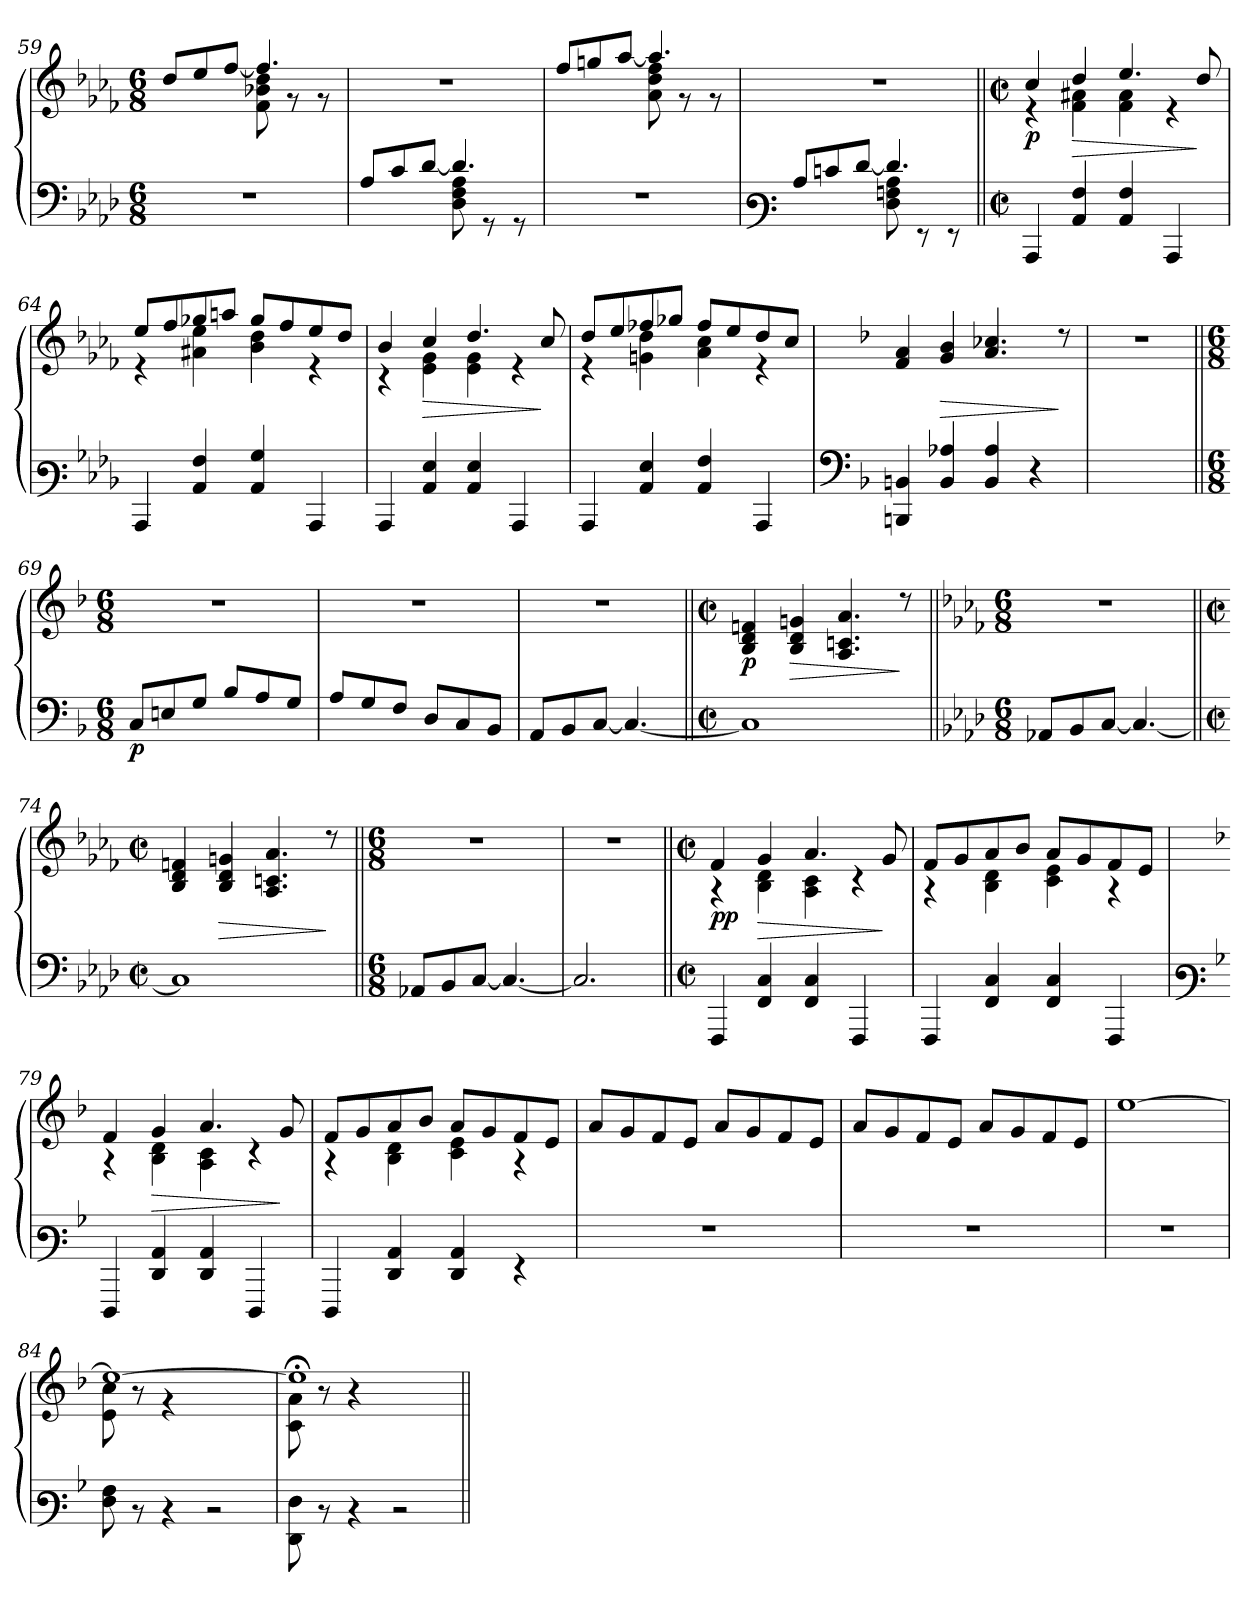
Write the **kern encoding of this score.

**kern	**kern	**dynam
*part1	*part1	*part1
*staff2	*staff1	*staff1/2
*clefF4	*clefG3	*
*k[b-e-a-d-]	*k[b-e-a-d-]	*
*M6/8	*M6/8	*
=59	=59	=59
*	*^	*
2.r	8b-/L	4.ryy	.
.	8cc/	.	.
.	[>8dd-/J	.	.
.	4.dd-/]	8d-\ 8g-X\ 8b-\	.
.	.	8re	.
.	.	8re	.
*	*v	*v	*
=60	=60	=60
*^	*	*
8A-/L	4.ryy	2.r	.
8c/	.	.	.
[>8d-/J	.	.	.
4.d-/]	8D-\ 8F\ 8A-\	.	.
.	8rGG	.	.
.	8rGG	.	.
*v	*v	*	*
=61	=61	=61
*	*^	*
2.r	8dd-/L	4.ryy	.
.	8een/	.	.
.	[>8ff/J	.	.
.	4.ff/]	8f\ 8b-\ 8dd-\	.
.	.	8re	.
.	.	8re	.
*	*v	*v	*
!!LO:LB:g=z
=62	=62	=62
*clefF3	*	*
*^	*	*
8c/L	4.ryy	2.r	.
8en/	.	.	.
[>8f/J	.	.	.
4.f/]	8F\ 8An\ 8c\	.	.
.	8rGG	.	.
.	8rGG	.	.
*v	*v	*	*
=63||	=63||	=63||
*M2/2	*M2/2	*
*met(c|)	*met(c|)	*
*^	*^	*
!	!	!	!	!LO:DY:b
*v	*v	*	*	*
4CC/	4a-/	4rB	p
!	!	!	!LO:HP:b
4C/ 4A-/	4b-/	4d-\ 4f#X\	>
4C/ 4A-/	4.cc/	4d-\ 4f#\	.
4CC/	.	4rc	.
.	8b-/	.	]
=64	=64	=64	=64
4CC/	8cc/L	4rc	.
.	8dd-/	.	.
4C/ 4A-/	8ee-X/	4f#X\ 4cc\	.
.	8ffn/J	.	.
4C/ 4B-/	8ee-/L	4g\ 4b-\	.
.	8dd-/	.	.
4CC/	8cc/	4rc	.
.	8b-/J	.	.
=65	=65	=65	=65
4CC/	4g/	4rA	.
!	!	!	!LO:HP:b
4C/ 4G/	4a-/	4c\ 4e-\	>
4C/ 4G/	4.b-/	4c\ 4e-\	.
4CC/	.	4rc	.
.	8a-/	.	]
=66	=66	=66	=66
4CC/	8b-/L	4rc	.
.	8cc/	.	.
4C/ 4G/	8dd-X/	4en\ 4b-\	.
.	8ee-X/J	.	.
4C/ 4A-/	8dd-/L	4f\ 4a-\	.
.	8cc/	.	.
4CC/	8b-/	4rc	.
.	8a-/J	.	.
*	*v	*v	*
!!LO:LB:g=z
=67	=67	=67
*clefF4	*	*
*k[b-]	*k[b-]	*
4BBBn/ 4BBn/	4d/ 4f/	.
!	!	!LO:HP:b
4BB/ 4A-X/	4e/ 4g/	>
4BB/ 4A-/	4.f/ 4.a-X/	.
4r	.	.
.	8rb	]
=68	=68	=68
1ryy	1r	.
=69||	=69||	=69||
*M6/8	*M6/8	*
!	!	!LO:DY:b=2
8C/L	2.r	p
8En/	.	.
8G/J	.	.
8B-/L	.	.
8A/	.	.
8G/J	.	.
=70	=70	=70
8A/L	2.r	.
8G/	.	.
8F/J	.	.
8D/L	.	.
8C/	.	.
8BB-/J	.	.
=71	=71	=71
8AA/L	2.r	.
8BB-/	.	.
[<8C/J	.	.
4.C/_	.	.
=72||	=72||	=72||
*M2/2	*M2/2	*
*met(c|)	*met(c|)	*
!	!	!LO:DY:b
1C]	4G/ 4B-/ 4dn/	p
!	!	!LO:HP:b
.	4G/ 4B-/ 4en/	>
.	4.F/ 4.An/ 4.f/	.
.	8rb	]
!!LO:LB:g=z
=73||	=73||	=73||
*k[b-e-a-d-]	*k[b-e-a-d-]	*
*M6/8	*M6/8	*
8AA-X/L	2.r	.
8BB-/	.	.
[<8C/J	.	.
4.C/_<	.	.
=74||	=74||	=74||
*M2/2	*M2/2	*
*met(c|)	*met(c|)	*
1C]	4G/ 4B-/ 4dn/	.
!	!	!LO:HP:b
.	4G/ 4B-/ 4en/	>
.	4.F/ 4.An/ 4.f/	.
.	8rb	]
=75||	=75||	=75||
*M6/8	*M6/8	*
8AA-X/L	2.r	.
8BB-/	.	.
[<8C/J	.	.
4.C/_<	.	.
=76	=76	=76
2.C/]	2.r	.
=77||	=77||	=77||
*M2/2	*M2/2	*
*met(c|)	*met(c|)	*
*	*^	*
!	!	!	!LO:DY:b
4FFF/	4d-/	4rE	pp
!	!	!	!LO:HP:b
4FF/ 4C/	4e-/	4G\ 4B-\	>
4FF/ 4C/	4.f/	4F\ 4A-\	.
4FFF/	.	4rG	.
.	8e-/	.	]
=78	=78	=78	=78
4FFF/	8d-/L	4rE	.
.	8e-/	.	.
4FF/ 4C/	8f/	4G\ 4B-\	.
.	8g/J	.	.
4FF/ 4C/	8f/L	4A-\ 4c\	.
.	8e-/	.	.
4FFF/	8d-/	4rE	.
.	8c/J	.	.
!!LO:LB:g=z	!!
=79	=79	=79	=79
*clefF3	*	*	*
*k[b-]	*k[b-]	*	*
4FFF/	4d/	4rE	.
!	!	!	!LO:HP:b
4FF/ 4C/	4e/	4G\ 4B-\	>
4FF/ 4C/	4.f/	4F\ 4A\	.
4FFF/	.	4rG	.
.	8e/	.	]
=80	=80	=80	=80
4FFF/	8d/L	4rE	.
.	8e/	.	.
4FF/ 4C/	8f/	4G\ 4B-\	.
.	8g/J	.	.
4FF/ 4C/	8f/L	4A\ 4c\	.
.	8e/	.	.
4rFF	8d/	4rE	.
.	8c/J	.	.
*	*v	*v	*
=81	=81	=81
1r	8f/L	.
.	8e/	.
.	8d/	.
.	8c/J	.
.	8f/L	.
.	8e/	.
.	8d/	.
.	8c/J	.
=82	=82	=82
1r	8f/L	.
.	8e/	.
.	8d/	.
.	8c/J	.
.	8f/L	.
.	8e/	.
.	8d/	.
.	8c/J	.
=83	=83	=83
1r	[>1cc	.
=84	=84	=84
*	*^	*
8F\ 8A\	1cc_	8c\ 8a\	.
8rD	.	8rf	.
4rD	.	4r	.
2rD	.	2ryy	.
=85	=85	=85	=85
8FF\ 8F\	1cc;<]	8A\ 8f\	.
8rD	.	8rf	.
4rD	.	4rf	.
2rD	.	2ryy	.
*	*v	*v	*
=||	=||	=||
*-	*-	*-
